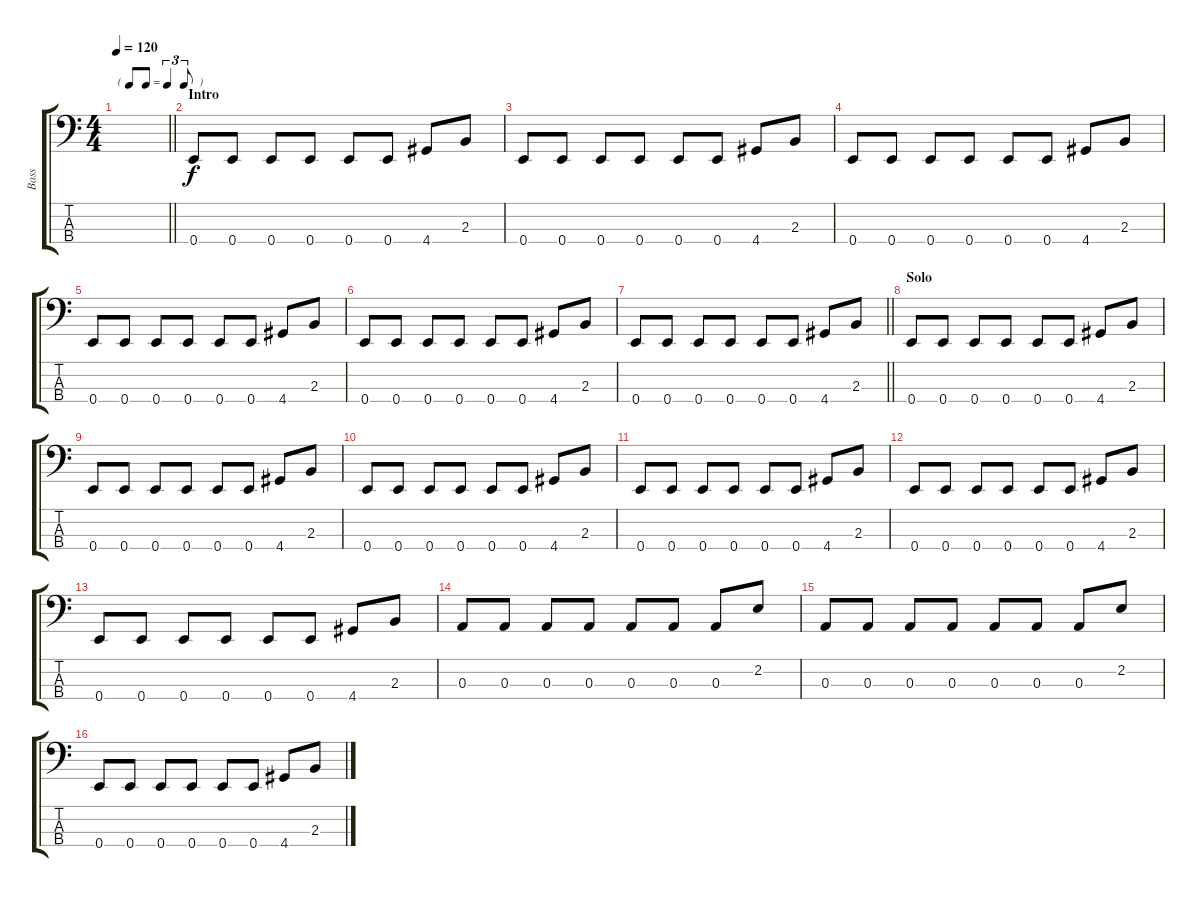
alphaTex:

\track ("Bass" "Bass") {instrument electricbassfinger}
\staff {score tabs}
\tuning (G2 D2 A1 E1) {hide}
\ts (4 4)
\tf triplet8th
\tempo 120
\clef f4
\barLineRight lightlight
\ks c
|
\section ("" "Intro")
0.4.8 0.4.8 0.4.8 0.4.8 0.4.8 0.4.8 4.4.8 2.3.8 |
0.4.8 0.4.8 0.4.8 0.4.8 0.4.8 0.4.8 4.4.8 2.3.8 |
0.4.8 0.4.8 0.4.8 0.4.8 0.4.8 0.4.8 4.4.8 2.3.8 |
0.4.8 0.4.8 0.4.8 0.4.8 0.4.8 0.4.8 4.4.8 2.3.8 |
0.4.8 0.4.8 0.4.8 0.4.8 0.4.8 0.4.8 4.4.8 2.3.8 |
\barLineRight lightlight
0.4.8 0.4.8 0.4.8 0.4.8 0.4.8 0.4.8 4.4.8 2.3.8 |
\section ("" "Solo")
0.4.8 0.4.8 0.4.8 0.4.8 0.4.8 0.4.8 4.4.8 2.3.8 |
0.4.8 0.4.8 0.4.8 0.4.8 0.4.8 0.4.8 4.4.8 2.3.8 |
0.4.8 0.4.8 0.4.8 0.4.8 0.4.8 0.4.8 4.4.8 2.3.8 |
0.4.8 0.4.8 0.4.8 0.4.8 0.4.8 0.4.8 4.4.8 2.3.8 |
0.4.8 0.4.8 0.4.8 0.4.8 0.4.8 0.4.8 4.4.8 2.3.8 |
0.4.8 0.4.8 0.4.8 0.4.8 0.4.8 0.4.8 4.4.8 2.3.8 |
0.3.8 0.3.8 0.3.8 0.3.8 0.3.8 0.3.8 0.3.8 2.2.8 |
0.3.8 0.3.8 0.3.8 0.3.8 0.3.8 0.3.8 0.3.8 2.2.8 |
0.4.8 0.4.8 0.4.8 0.4.8 0.4.8 0.4.8 4.4.8 2.3.8
